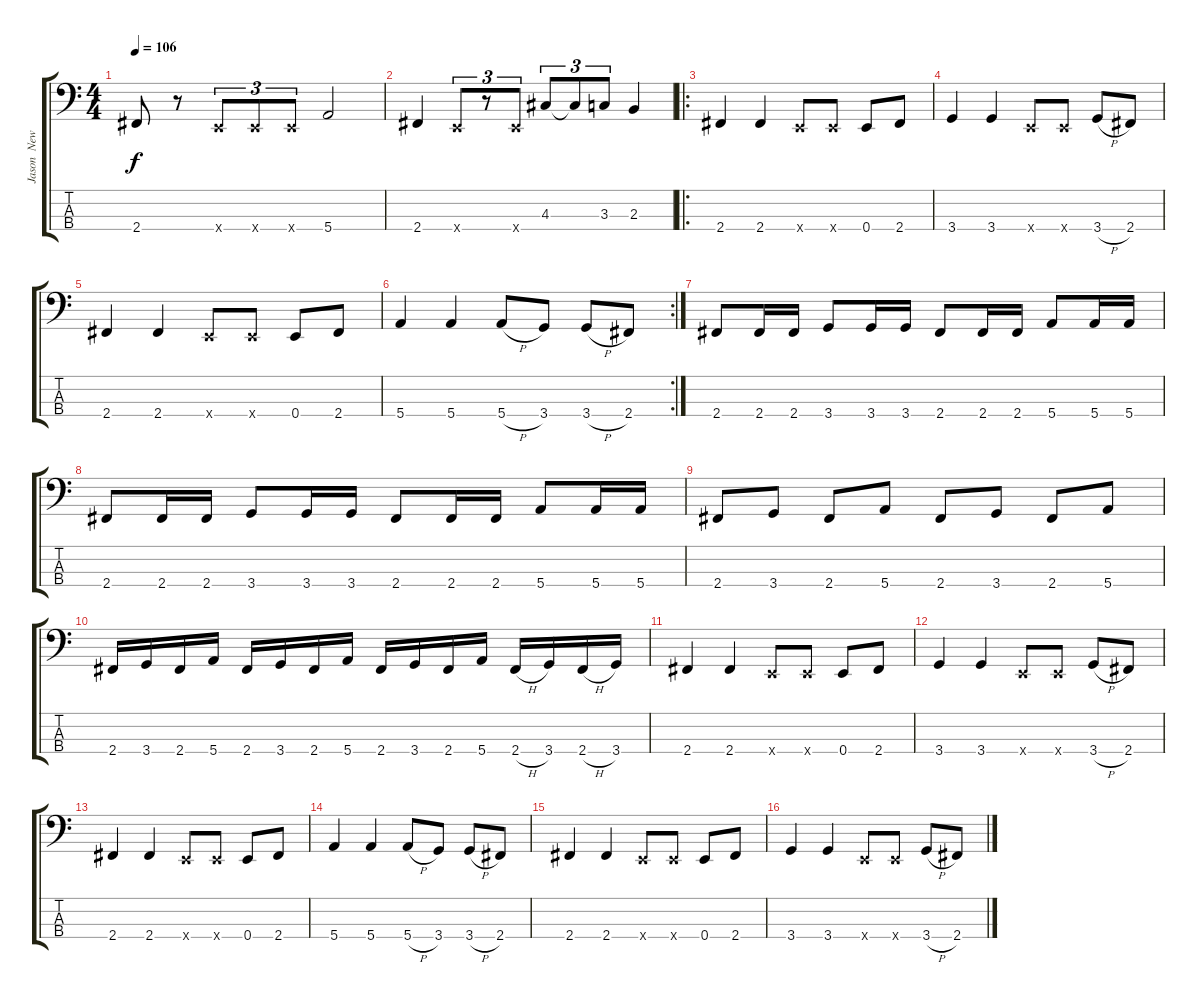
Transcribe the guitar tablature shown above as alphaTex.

\track ("Jason  Newsted" "Jason  New") {instrument electricbasspick}
\staff {score tabs}
\tuning (G2 D2 A1 E1) {hide}
\ts (4 4)
\tempo 106
\clef f4
\ks c
2.4.8{dy f} r.8 0.4{x}.8{tu (3 2)} 0.4{x}.8{tu (3 2)} 0.4{x}.8{tu (3 2)} 5.4.2 |
2.4.4 0.4{x}.8{tu (3 2)} r.8{tu (3 2)} 0.4{x}.8{tu (3 2)} 4.3.8{tu (3 2)} 4.3{t}.8{tu (3 2)} 3.3.8{tu (3 2)} 2.3.4 |
\ro
2.4.4 2.4.4 0.4{x}.8 0.4{x}.8 0.4.8 2.4.8 |
3.4.4 3.4.4 0.4{x}.8 0.4{x}.8 3.4{h}.8 2.4.8 |
2.4.4 2.4.4 0.4{x}.8 0.4{x}.8 0.4.8 2.4.8 |
\rc 2
5.4.4 5.4.4 5.4{h}.8 3.4.8 3.4{h}.8 2.4.8 |
2.4.8 2.4.16 2.4.16 3.4.8 3.4.16 3.4.16 2.4.8 2.4.16 2.4.16 5.4.8 5.4.16 5.4.16 |
2.4.8 2.4.16 2.4.16 3.4.8 3.4.16 3.4.16 2.4.8 2.4.16 2.4.16 5.4.8 5.4.16 5.4.16 |
2.4.8 3.4.8 2.4.8 5.4.8 2.4.8 3.4.8 2.4.8 5.4.8 |
2.4.16 3.4.16 2.4.16 5.4.16 2.4.16 3.4.16 2.4.16 5.4.16 2.4.16 3.4.16 2.4.16 5.4.16 2.4{h}.16 3.4.16 2.4{h}.16 3.4.16 |
2.4.4 2.4.4 0.4{x}.8 0.4{x}.8 0.4.8 2.4.8 |
3.4.4 3.4.4 0.4{x}.8 0.4{x}.8 3.4{h}.8 2.4.8 |
2.4.4 2.4.4 0.4{x}.8 0.4{x}.8 0.4.8 2.4.8 |
5.4.4 5.4.4 5.4{h}.8 3.4.8 3.4{h}.8 2.4.8 |
2.4.4 2.4.4 0.4{x}.8 0.4{x}.8 0.4.8 2.4.8 |
3.4.4 3.4.4 0.4{x}.8 0.4{x}.8 3.4{h}.8 2.4.8
